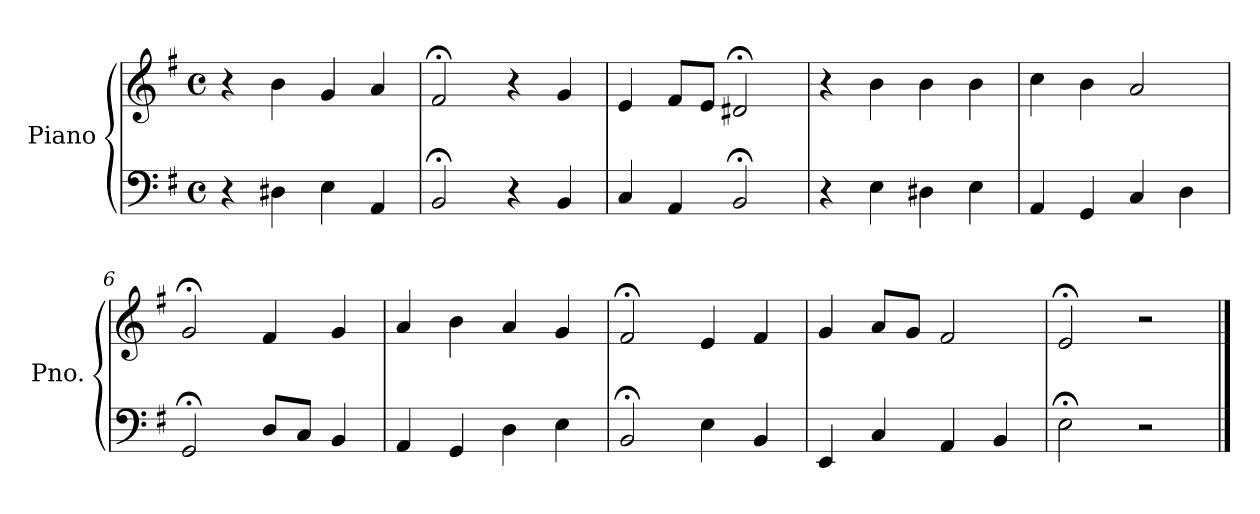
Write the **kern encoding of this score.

**kern	**kern
*part1	*part1
*staff2	*staff1
*I"Piano	*
*I'Pno.	*
*clefF4	*clefG2
*k[f#]	*k[f#]
*M4/4	*M4/4
*met(c)	*met(c)
=1	=1
4r	4r
4D#X\	4b\
4E\	4g/
4AA/	4a/
=2	=2
2BB;</	2f#;</
4r	4r
4BB/	4g/
=3	=3
4C/	4e/
4AA/	8f#/L
.	8e/J
2BB;</	2d#X;</
=4	=4
4r	4r
4E\	4b\
4D#X\	4b\
4E\	4b\
=5	=5
4AA/	4cc\
4GG/	4b\
4C/	2a/
4D\	.
=6	=6
2GG;</	2g;</
8D/L	4f#/
8C/J	.
4BB/	4g/
=7	=7
4AA/	4a/
4GG/	4b\
4D\	4a/
4E\	4g/
!!LO:LB:g=z
=8	=8
2BB;</	2f#;</
4E\	4e/
4BB/	4f#/
=9	=9
4EE/	4g/
4C/	8a/L
.	8g/J
4AA/	2f#/
4BB/	.
=10	=10
2E;<\	2e;</
2r	2r
==	==
*-	*-
